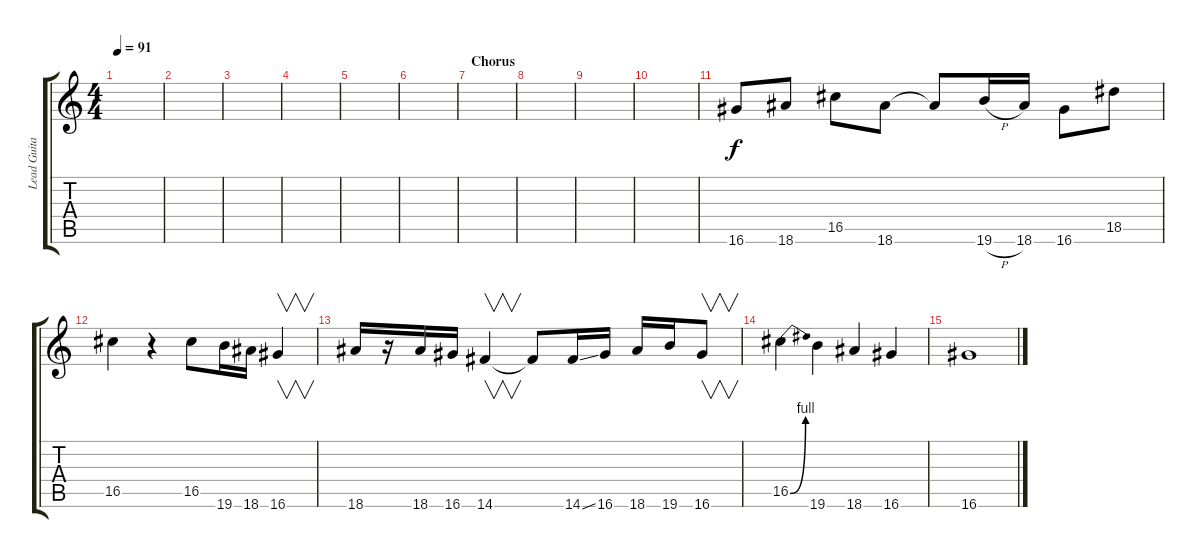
\track ("Lead Guitar" "Lead Guita") {instrument overdrivenguitar}
\staff {score tabs}
\tuning (E4 B3 G3 D3 A2 E2) {hide}
\ts (4 4)
\tempo 91
\clef g2
\ks c
|
|
|
|
|
|
\section ("" "Chorus")
|
|
|
|
16.6.8 18.6.8 16.5.8 18.6.8 18.6{t}.8 19.6{h}.16 18.6.16 16.6.8 18.5.8 |
16.5.4 r.4 16.5.8 19.6.16 18.6.16 16.6.4{v} |
18.6.16 r.16 18.6.16 16.6.16 14.6.4{v} 14.6{t}.8 14.6{ss}.16 16.6.16 18.6.16 19.6.16 16.6.8{v} |
16.5{be (bend 0 0 60 4)}.4 19.6.4 18.6.4 16.6.4 |
16.6.1
